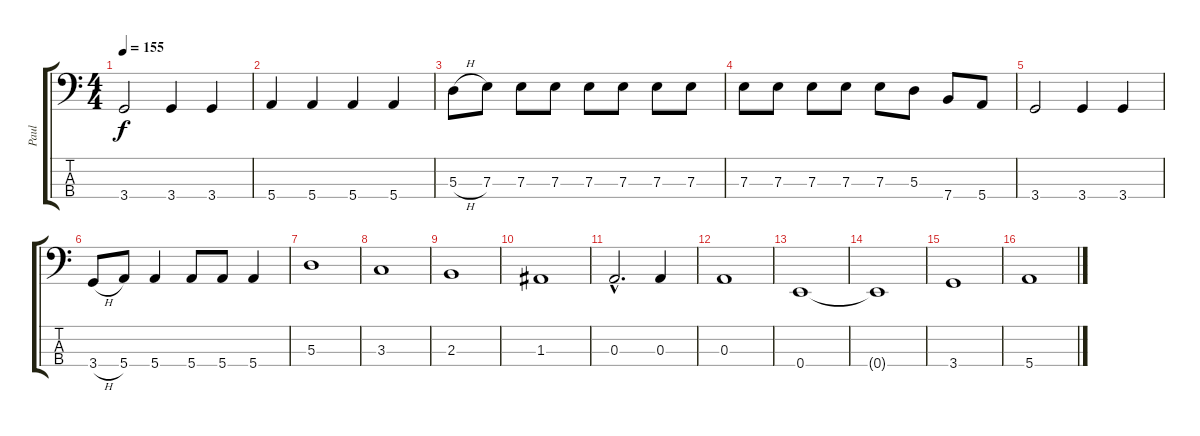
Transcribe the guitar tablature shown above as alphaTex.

\track ("Paul" "Paul") {instrument acousticbass}
\staff {score tabs}
\tuning (G2 D2 A1 E1) {hide}
\ts (4 4)
\tempo 155
\clef f4
\ks c
3.4.2{dy f} 3.4.4 3.4.4 |
5.4.4 5.4.4 5.4.4 5.4.4 |
5.3{h}.8 7.3.8 7.3.8 7.3.8 7.3.8 7.3.8 7.3.8 7.3.8 |
7.3.8 7.3.8 7.3.8 7.3.8 7.3.8 5.3.8 7.4.8 5.4.8 |
3.4.2 3.4.4 3.4.4 |
3.4{h}.8 5.4.8 5.4.4 5.4.8 5.4.8 5.4.4 |
5.3.1 |
3.3.1 |
2.3.1 |
1.3.1 |
0.3{hac}.2{d} 0.3.4 |
0.3.1 |
0.4.1 |
0.4{t}.1 |
3.4.1 |
5.4.1
